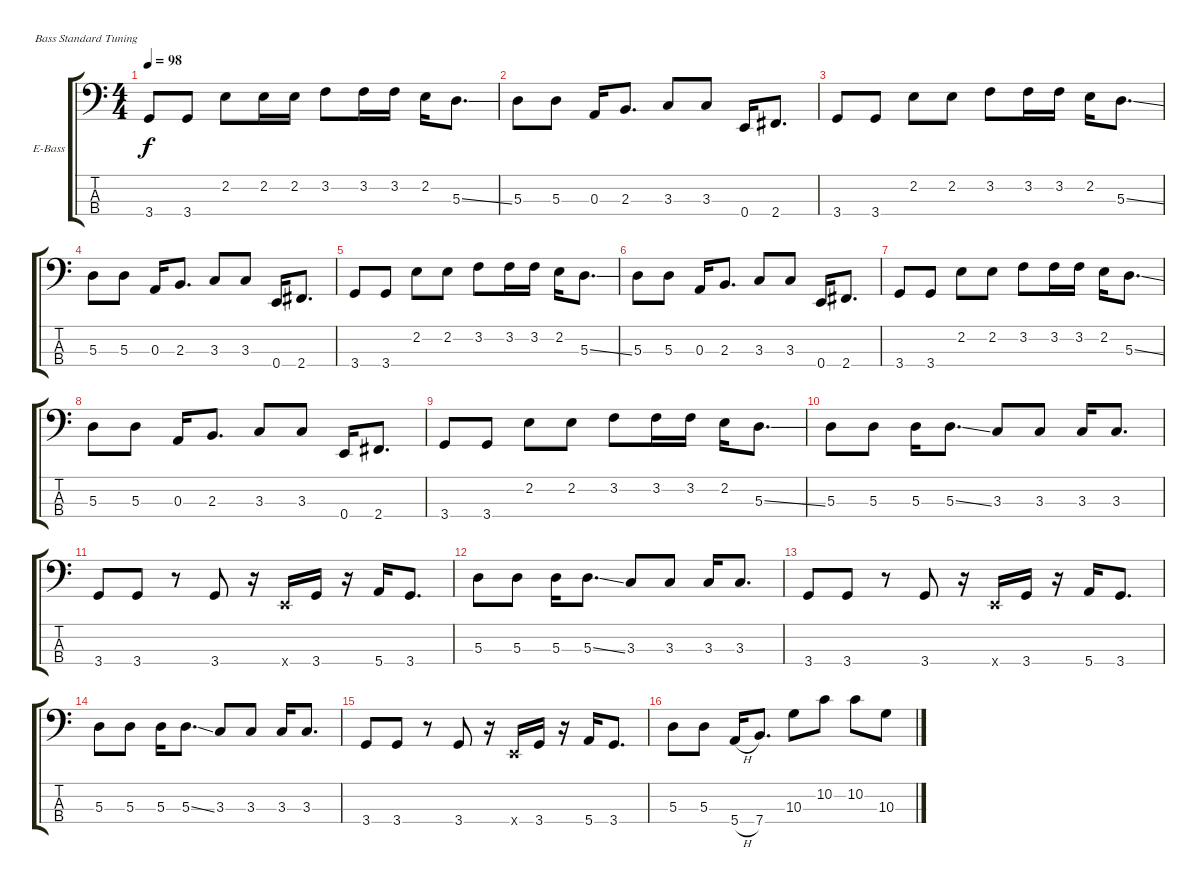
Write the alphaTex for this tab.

\bracketExtendMode groupsimilarinstruments
\firstSystemTrackNameOrientation horizontal
\otherSystemsTrackNameOrientation horizontal
\track ("Bass guitar" "E-Bass") {instrument electricbassfinger}
\staff {score tabs}
\tuning (G2 D2 A1 E1)
\ts (4 4)
\tempo 98
\clef f4
\ks c
3.4.8{dy f} 3.4.8 2.2.8 2.2.16 2.2.16 3.2.8 3.2.16 3.2.16 2.2.16 5.3{ss}.8{d} |
5.3.8 5.3.8 0.3.16 2.3.8{d} 3.3.8 3.3.8 0.4.16 2.4.8{d} |
3.4.8 3.4.8 2.2.8 2.2.8 3.2.8 3.2.16 3.2.16 2.2.16 5.3{ss}.8{d} |
5.3.8 5.3.8 0.3.16 2.3.8{d} 3.3.8 3.3.8 0.4.16 2.4.8{d} |
3.4.8 3.4.8 2.2.8 2.2.8 3.2.8 3.2.16 3.2.16 2.2.16 5.3{ss}.8{d} |
5.3.8 5.3.8 0.3.16 2.3.8{d} 3.3.8 3.3.8 0.4.16 2.4.8{d} |
3.4.8 3.4.8 2.2.8 2.2.8 3.2.8 3.2.16 3.2.16 2.2.16 5.3{ss}.8{d} |
5.3.8 5.3.8 0.3.16 2.3.8{d} 3.3.8 3.3.8 0.4.16 2.4.8{d} |
3.4.8 3.4.8 2.2.8 2.2.8 3.2.8 3.2.16 3.2.16 2.2.16 5.3{ss}.8{d} |
5.3.8 5.3.8 5.3.16 5.3{ss}.8{d} 3.3.8 3.3.8 3.3.16 3.3.8{d} |
3.4.8 3.4.8 r.8 3.4.8 r.16 0.4{x}.16 3.4.16 r.16 5.4.16 3.4.8{d} |
5.3.8 5.3.8 5.3.16 5.3{ss}.8{d} 3.3.8 3.3.8 3.3.16 3.3.8{d} |
3.4.8 3.4.8 r.8 3.4.8 r.16 0.4{x}.16 3.4.16 r.16 5.4.16 3.4.8{d} |
5.3.8 5.3.8 5.3.16 5.3{ss}.8{d} 3.3.8 3.3.8 3.3.16 3.3.8{d} |
3.4.8 3.4.8 r.8 3.4.8 r.16 0.4{x}.16 3.4.16 r.16 5.4.16 3.4.8{d} |
5.3.8 5.3.8 5.4{h}.16 7.4.8{d} 10.3.8 10.2.8 10.2.8 10.3.8
